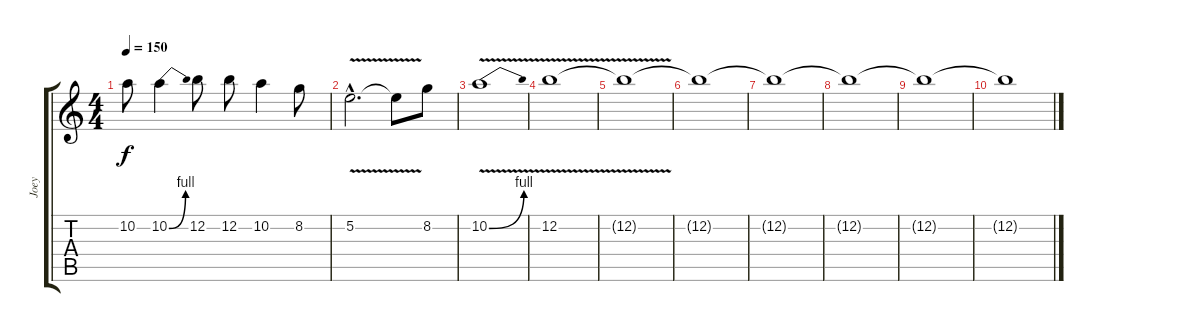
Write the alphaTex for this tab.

\track ("Joey" "Joey") {instrument distortionguitar}
\staff {score tabs}
\tuning (E4 B3 G3 D3 A2 E2) {hide}
\ts (4 4)
\tempo 150
\clef g2
\ks c
10.2{t}.8{dy f} 10.2{be (bend 0 0 60 4)}.4 12.2.8 12.2.8 10.2.4 8.2.8 |
5.2{v hac}.2{d} 5.2{t}.8 8.2.8 |
10.2{be (bend 0 0 60 4) v}.1 |
12.2{v}.1 |
12.2{t}.1{volume 12} |
12.2{t}.1{volume 11} |
12.2{t}.1{volume 10} |
12.2{t}.1{volume 8} |
12.2{t}.1{volume 6} |
12.2{t}.1{volume 5}
